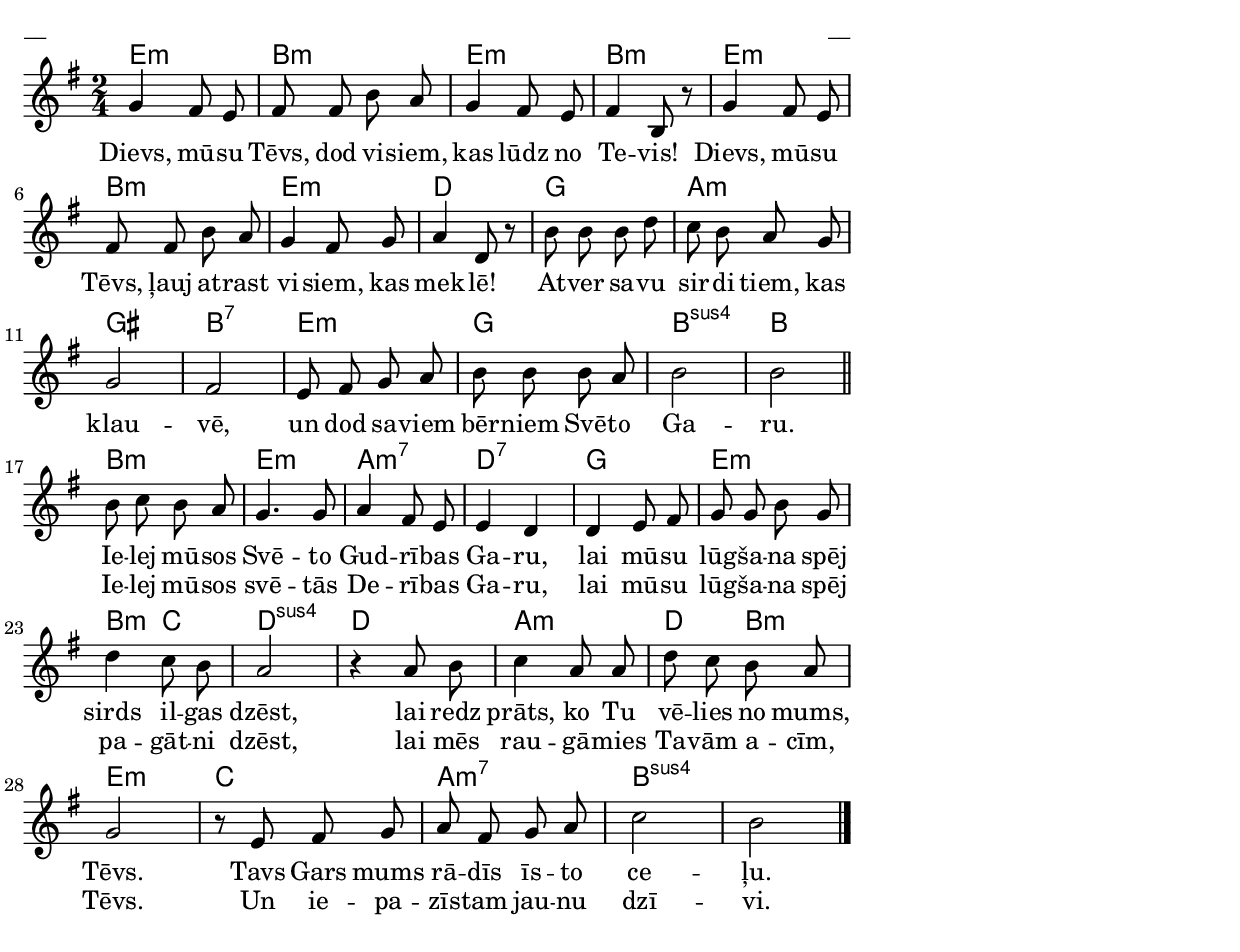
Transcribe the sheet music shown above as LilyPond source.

\version "2.13.18"

\paper {
line-width = 14\cm
left-margin = 0.4\cm
between-system-padding = 0.1\cm
between-system-space = 0.1\cm
}

\layout {
indent = #0
ragged-last = ##f
}

chordsA = \chordmode {
e2:min b:min e:min b:min e:min b:min e:min d g a:min ais:0 b:7 e:min g b:sus4 b
b:min e:min a:min7 d:7 g e:min b4:min c d2:sus4 d a:min d4 b:min e2:min c a:min7 b1:sus4
}

voiceA = \relative c' {
\clef "treble"
\key g \major
\time 2/4
g'4 fis8 e | fis fis b a | g4 fis8 e | fis4 b,8 r8 | g'4 fis8 e | fis fis b a | g4 fis8 g | a4 d,8 r8 |
b'8 b b d | c b a g | g2 | fis | e8 fis g a | b b b a | b2 | b \bar"||" \break
b8 c b a | g4. g8 | a4 fis8 e | e4 d | d e8 fis | g g b g | d'4 c8 b | a2 |
r4 a8 b | c4 a8 a | d8 c b a | g2 | r8 e fis g | a fis g a | c2 | b \bar"|."
}




lyricA = \lyricmode {
Dievs, mū -- su Tēvs, dod vi -- siem, kas lūdz no Te -- vis! 
Dievs, mū -- su Tēvs, ļauj at -- rast vi -- siem, kas mek -- lē!
At -- ver sa -- vu sir -- di tiem, kas klau -- vē, 
un dod sa -- viem bēr -- niem Svē -- to Ga -- ru.
Ie -- lej mū -- sos Svē -- to Gud -- rī -- bas Ga -- ru, lai mū -- su lūg -- ša -- na spēj sirds il -- gas dzēst, 
lai redz prāts, ko Tu vē -- lies no mums, Tēvs. Tavs Gars mums rā -- dīs īs -- to ce -- ļu.
}


lyricB = \lyricmode {
_ _ _ _ _ _ _ _ _ _ _ _ 
_ _ _ _ _ _ _ _ _ _ _ _
_ _ _ _ _ _ _ _ _ _ 
_ _ _ _ _ _ _ _ _ _
Ie -- lej mū -- sos svē -- tās De -- rī -- bas Ga -- ru, lai mū -- su lūg -- ša -- na spēj pa -- gāt -- ni dzēst, 
lai mēs rau -- gā -- mies Ta -- vām a -- cīm, Tēvs. Un ie -- pa -- zīs -- tam jau -- nu dzī -- vi.
}


fullScore = <<
\new ChordNames { \chordsA }
\new Staff {
<<
\new Voice = "voiceA" { \oneVoice \autoBeamOff \voiceA }
\lyricsto "voiceA" \new Lyrics \lyricA
\lyricsto "voiceA" \new Lyrics \lyricB
>>
}
>>




\score {
\fullScore
\header { piece = "__" opus = "__" }
}
\markup { \with-color #(x11-color 'white) \sans \smaller "aaa" }
\score {
\unfoldRepeats
\fullScore
\midi {
\context { \Staff \remove "Staff_performer" }
\context { \Voice \consists "Staff_performer" }
}
}


